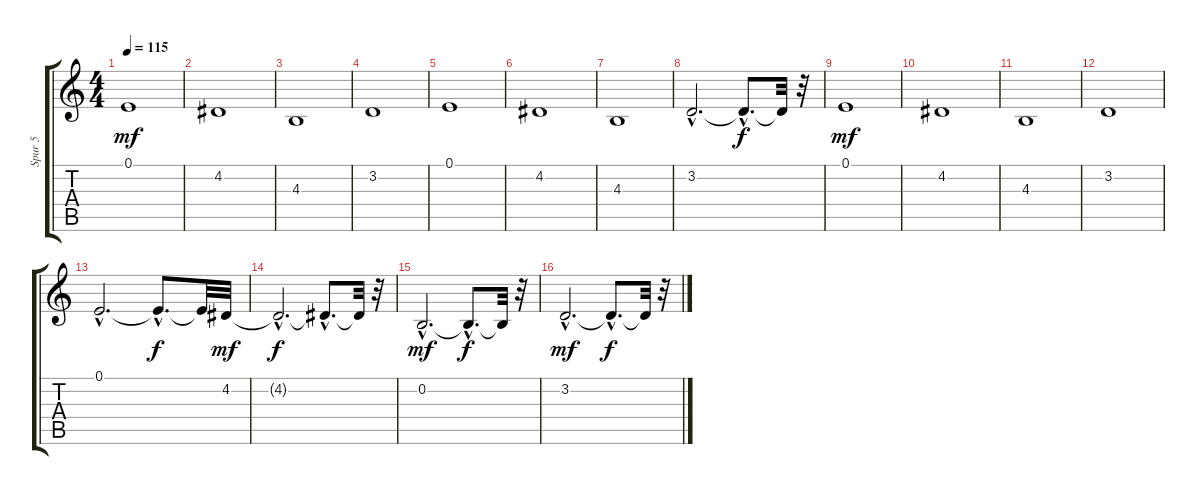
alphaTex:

\track ("Spur 5" "Spur 5") {instrument stringensemble1}
\staff {score tabs}
\tuning (E4 B3 G3 D3 A2 E2) {hide}
\ts (4 4)
\tempo 115
\clef g2
\ks c
0.1.1{dy mf} |
4.2.1 |
4.3.1 |
3.2.1 |
0.1.1 |
4.2.1 |
4.3.1 |
3.2{hac}.2{d} 3.2{hac t}.8{d dy f} 3.2{t}.32 r.32 |
0.1.1{dy mf} |
4.2.1 |
4.3.1 |
3.2.1 |
0.1{hac}.2{d volume 11 instrument stringensemble1} 0.1{hac t}.8{d dy f} 0.1{t}.32 4.2.32{dy mf} |
4.2{hac t}.2{d dy f} 4.2{hac t}.8{d} 4.2{t}.32 r.32 |
0.2{hac}.2{d dy mf} 0.2{hac t}.8{d dy f} 0.2{t}.32 r.32 |
3.2{hac}.2{d dy mf} 3.2{hac t}.8{d dy f} 3.2{t}.32 r.32
